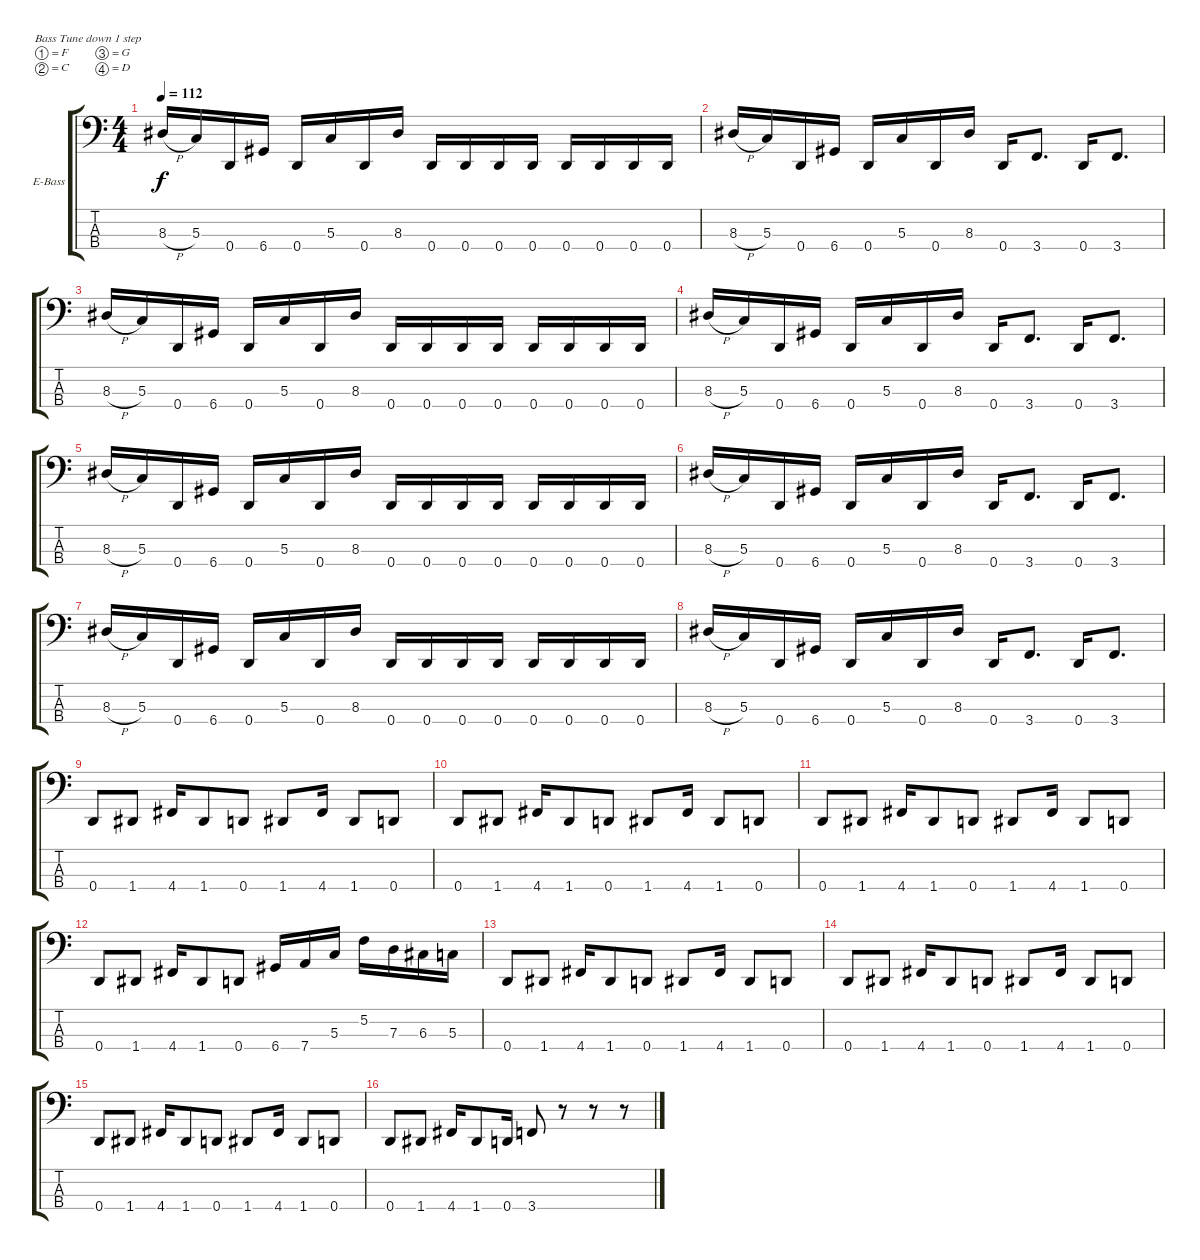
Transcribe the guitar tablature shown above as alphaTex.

\bracketExtendMode groupsimilarinstruments
\firstSystemTrackNameOrientation horizontal
\otherSystemsTrackNameOrientation horizontal
\track ("Adam Duce" "E-Bass") {instrument electricbasspick}
\staff {score tabs}
\tuning (F2 C2 G1 D1)
\ts (4 4)
\tempo 112
\clef f4
\ks c
8.3{h}.16{dy f} 5.3.16 0.4.16 6.4.16 0.4.16 5.3.16 0.4.16 8.3.16 0.4.16 0.4.16 0.4.16 0.4.16 0.4.16 0.4.16 0.4.16 0.4.16 |
8.3{h}.16 5.3.16 0.4.16 6.4.16 0.4.16 5.3.16 0.4.16 8.3.16 0.4.16 3.4.8{d} 0.4.16 3.4.8{d} |
8.3{h}.16 5.3.16 0.4.16 6.4.16 0.4.16 5.3.16 0.4.16 8.3.16 0.4.16 0.4.16 0.4.16 0.4.16 0.4.16 0.4.16 0.4.16 0.4.16 |
8.3{h}.16 5.3.16 0.4.16 6.4.16 0.4.16 5.3.16 0.4.16 8.3.16 0.4.16 3.4.8{d} 0.4.16 3.4.8{d} |
8.3{h}.16 5.3.16 0.4.16 6.4.16 0.4.16 5.3.16 0.4.16 8.3.16 0.4.16 0.4.16 0.4.16 0.4.16 0.4.16 0.4.16 0.4.16 0.4.16 |
8.3{h}.16 5.3.16 0.4.16 6.4.16 0.4.16 5.3.16 0.4.16 8.3.16 0.4.16 3.4.8{d} 0.4.16 3.4.8{d} |
8.3{h}.16 5.3.16 0.4.16 6.4.16 0.4.16 5.3.16 0.4.16 8.3.16 0.4.16 0.4.16 0.4.16 0.4.16 0.4.16 0.4.16 0.4.16 0.4.16 |
8.3{h}.16 5.3.16 0.4.16 6.4.16 0.4.16 5.3.16 0.4.16 8.3.16 0.4.16 3.4.8{d} 0.4.16 3.4.8{d} |
0.4.8 1.4.8 4.4.16 1.4.8 0.4.8 1.4.8 4.4.16 1.4.8 0.4.8 |
0.4.8 1.4.8 4.4.16 1.4.8 0.4.8 1.4.8 4.4.16 1.4.8 0.4.8 |
0.4.8 1.4.8 4.4.16 1.4.8 0.4.8 1.4.8 4.4.16 1.4.8 0.4.8 |
0.4.8 1.4.8 4.4.16 1.4.8 0.4.8 6.4.16 7.4.16 5.3.16 5.2.16 7.3.16 6.3.16 5.3.16 |
0.4.8 1.4.8 4.4.16 1.4.8 0.4.8 1.4.8 4.4.16 1.4.8 0.4.8 |
0.4.8 1.4.8 4.4.16 1.4.8 0.4.8 1.4.8 4.4.16 1.4.8 0.4.8 |
0.4.8 1.4.8 4.4.16 1.4.8 0.4.8 1.4.8 4.4.16 1.4.8 0.4.8 |
0.4.8 1.4.8 4.4.16 1.4.8 0.4.16 3.4.8 r.8 r.8 r.8
